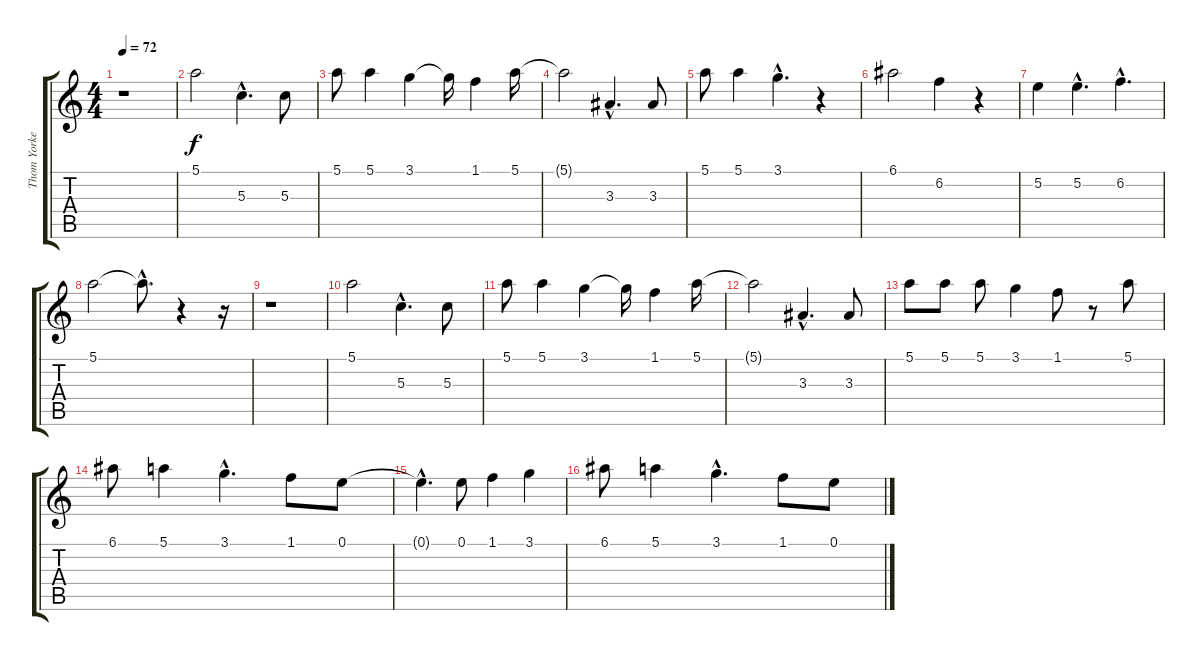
\track ("Thom Yorke - Voice" "Thom Yorke") {instrument electricguitarjazz}
\staff {score tabs}
\tuning (E4 B3 G3 D3 A2 E2) {hide}
\ts (4 4)
\tempo 72
\clef g2
\ks c
r.1{dy f} |
5.1.2 5.3{hac}.4{d} 5.3.8 |
5.1.8 5.1.4 3.1.4 3.1{t}.16 1.1.4 5.1.16 |
5.1{t}.2 3.3{hac}.4{d} 3.3.8 |
5.1.8 5.1.4 3.1{hac}.4{d} r.4 |
6.1.2 6.2.4 r.4 |
5.2.4 5.2{hac}.4{d} 6.2{hac}.4{d} |
5.1.2 5.1{hac t}.8{d} r.4 r.16 |
r.1 |
5.1.2 5.3{hac}.4{d} 5.3.8 |
5.1.8 5.1.4 3.1.4 3.1{t}.16 1.1.4 5.1.16 |
5.1{t}.2 3.3{hac}.4{d} 3.3.8 |
5.1.8 5.1.8 5.1.8 3.1.4 1.1.8 r.8 5.1.8 |
6.1.8 5.1.4 3.1{hac}.4{d} 1.1.8 0.1.8 |
0.1{hac t}.4{d} 0.1.8 1.1.4 3.1.4 |
6.1.8 5.1.4 3.1{hac}.4{d} 1.1.8 0.1.8
